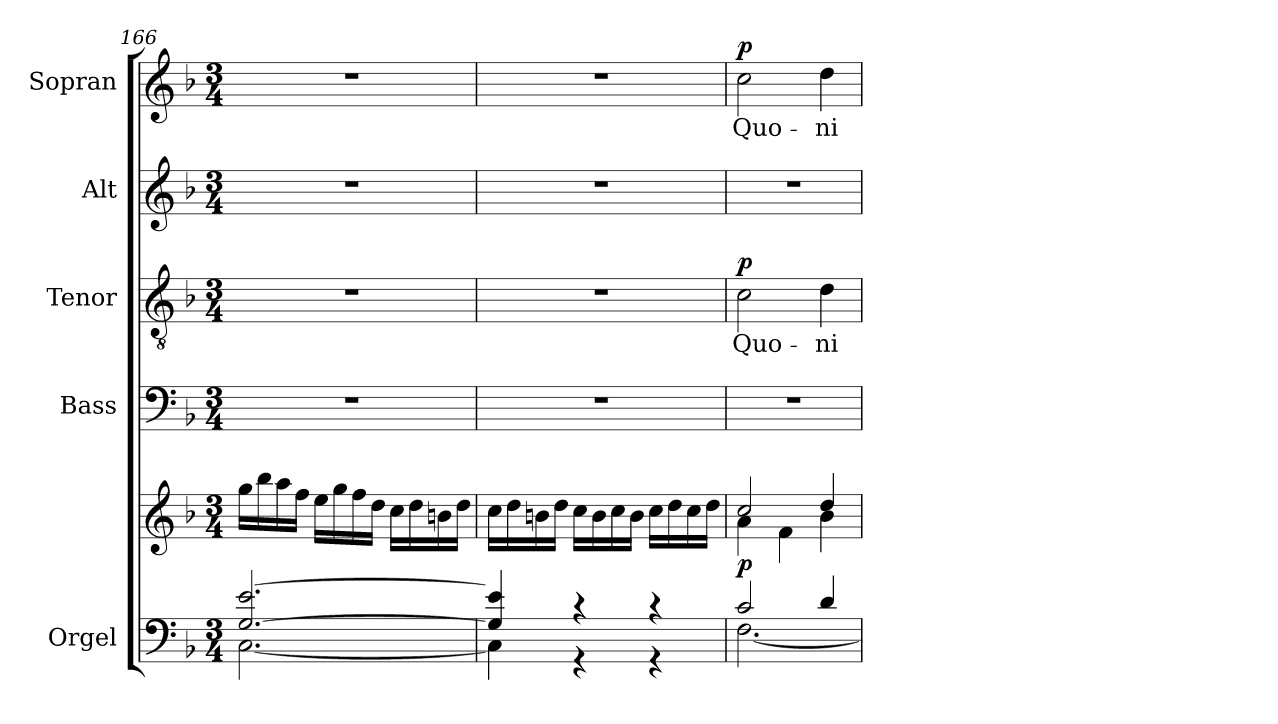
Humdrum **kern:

**kern	**kern	**dynam	**kern	**kern	**text	**dynam	**kern	**kern	**text	**dynam
*part5	*part5	*part5	*part4	*part3	*part3	*part3	*part2	*part1	*part1	*part1
*staff6	*staff5	*staff5/6	*staff4	*staff3	*staff3	*staff3	*staff2	*staff1	*staff1	*staff1
*I"Orgel	*	*	*I"Bass	*I"Tenor	*	*	*I"Alt	*I"Sopran	*	*
*I'Org.	*	*	*I'B.	*I'T.	*	*	*I'A.	*I'S.	*	*
*clefF4	*clefG2	*	*clefF4	*clefGv2	*	*	*clefG2	*clefG2	*	*
*k[b-]	*k[b-]	*	*k[b-]	*k[b-]	*	*	*k[b-]	*k[b-]	*	*
*F:	*F:	*	*F:	*F:	*	*	*F:	*F:	*	*
*M3/4	*M3/4	*	*M3/4	*M3/4	*	*	*M3/4	*M3/4	*	*
=166	=166	=166	=166	=166	=166	=166	=166	=166	=166	=166
*^	*	*	*	*	*	*	*	*	*	*
[>2.G/ [>2.e/	[<2.C\	16gg\LL	.	2.r	2.r	.	.	2.r	2.r	.	.
.	.	16bb-\	.	.	.	.	.	.	.	.	.
.	.	16aa\	.	.	.	.	.	.	.	.	.
.	.	16ff\JJ	.	.	.	.	.	.	.	.	.
.	.	16ee\LL	.	.	.	.	.	.	.	.	.
.	.	16gg\	.	.	.	.	.	.	.	.	.
.	.	16ff\	.	.	.	.	.	.	.	.	.
.	.	16dd\JJ	.	.	.	.	.	.	.	.	.
.	.	16cc\LL	.	.	.	.	.	.	.	.	.
.	.	16dd\	.	.	.	.	.	.	.	.	.
.	.	16bn\	.	.	.	.	.	.	.	.	.
.	.	16dd\JJ	.	.	.	.	.	.	.	.	.
=167	=167	=167	=167	=167	=167	=167	=167	=167	=167	=167	=167
4G/] 4e/]	4C\]	16cc\LL	.	2.r	2.r	.	.	2.r	2.r	.	.
.	.	16dd\	.	.	.	.	.	.	.	.	.
.	.	16bn\	.	.	.	.	.	.	.	.	.
.	.	16dd\JJ	.	.	.	.	.	.	.	.	.
4r	4r	16cc\LL	.	.	.	.	.	.	.	.	.
.	.	16b\	.	.	.	.	.	.	.	.	.
.	.	16cc\	.	.	.	.	.	.	.	.	.
.	.	16b\JJ	.	.	.	.	.	.	.	.	.
4r	4r	16cc\LL	.	.	.	.	.	.	.	.	.
.	.	16dd\	.	.	.	.	.	.	.	.	.
.	.	16cc\	.	.	.	.	.	.	.	.	.
.	.	16dd\JJ	.	.	.	.	.	.	.	.	.
=168	=168	=168	=168	=168	=168	=168	=168	=168	=168	=168	=168
*	*	*^	*	*	*	*	*	*	*	*	*
!	!	!	!	!LO:DY:b	!	!	!LO:LY:b	!LO:DY:a	!	!	!LO:LY:b	!LO:DY:a
2c/	[<2.F\	2cc/	4a\	p	2.r	2c\	Quo-	p	2.r	2cc\	Quo-	p
.	.	.	4f\	.	.	.	.	.	.	.	.	.
!	!	!	!	!	!	!	!LO:LY:b	!	!	!	!LO:LY:b	!
4d/	.	4dd/	4b-\	.	.	4d\	-ni-	.	.	4dd\	-ni-	.
*v	*v	*	*	*	*	*	*	*	*	*	*	*
*	*v	*v	*	*	*	*	*	*	*	*	*
=	=	=	=	=	=	=	=	=	=	=
*-	*-	*-	*-	*-	*-	*-	*-	*-	*-	*-
